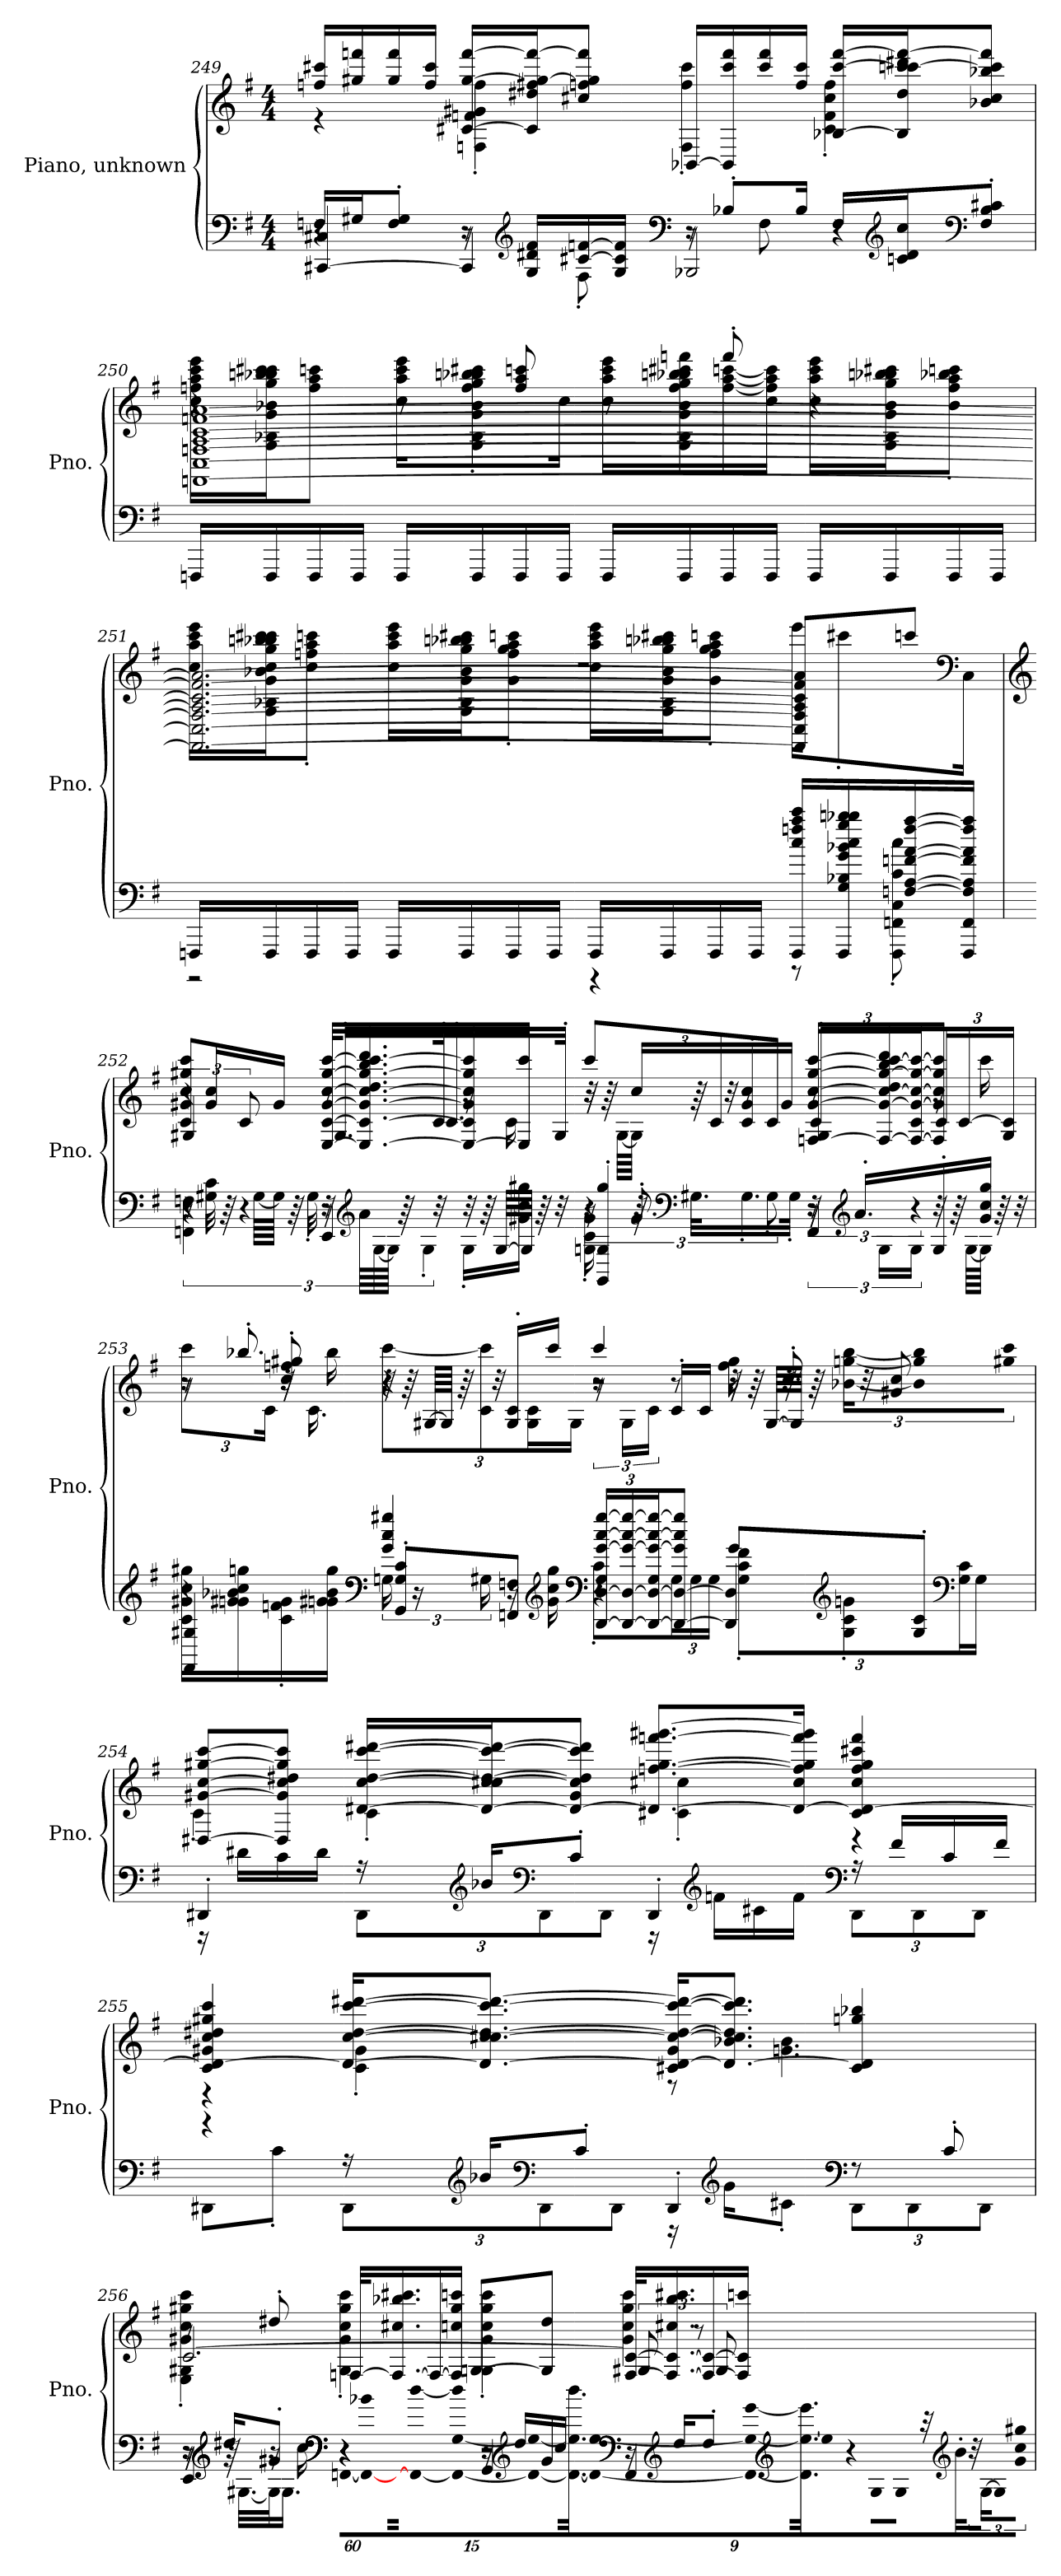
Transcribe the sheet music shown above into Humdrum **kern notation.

**kern	**kern
*part1	*part1
*staff2	*staff1
*I"Piano, unknown	*
*I'Pno.	*
!!LO:LB:g=z
*clefF4	*clefG2
*k[f#]	*k[f#]
*M4/4	*M4/4
=249	=249
*^	*^
*	*^	*	*
16Fn/LL	4r	[4CC#X/ 4C#X/	16ffn/ 16ccc#X/LL	4r
16G#X/J	.	.	16gg#X/ 16fffn/	.
8F/' 8G#/'J	.	.	16gg#/ 16fff/	.
.	.	.	16ff/ 16ccc#/JJ	.
16r	8r	4CC#/]	[16c#X/ [16gg#/ [16fff/LL	4Fn\' 4fn\' 4g#X\' 4ff\'
*clefG2	*	*	*	*
16G#/ 16d#X/ 16f#/LL	.	.	16c#/] 16dd#X/ 16ff#X/ 16gg#/_ 16fff/_J	.
[16c#X/ [16fn/	8F'\	.	8cc#X/ 8ffn/ 8gg#/] 8fff/]J	.
16G#/ 16c#/] 16f/]JJ	.	.	.	.
*clefF4	*	*	*	*
16r	8r	2BBB-X/	[16BB-X/LL	4F\' 4ff\' 4ccc#\'
8B-X'/L	.	.	16BB-/] 16ccc#/ 16fff/	.
.	8F\	.	16ccc#/ 16fff/	.
16B-/Jk	.	.	16ff/ 16ccc#/JJ	.
16F/LL	4r	.	[16B-X/ [16ccc#/ [16fff/LL	4c#\' 4f\' 4cc#\' 4ff\'
*clefG2	*	*	*	*
16cn/ 16d#/ 16cc/J	.	.	16B-/] 16dd#/ 16cccn/ 16ccc#/_ 16ddd#X/ 16fff/_J	.
*clefF4	*	*	*	*
8F/' 8B-/' 8c#X/'J	.	.	8b-X/ 8cc#/ 8bb-X/ 8ccc#/] 8fff/]J	.
*v	*v	*v	*	*
!!LO:LB:g=z
=250	=250	=250
*	*	*^
16FFFn/LL	4r	16cc\ 16ffn\ 16aa\ 16ccc\ 16eee\LL	[1FFn [1C [1Fn [1A [1c [1fn [1a
16FFF/	.	16G\ 16B-X\ 16g\ 16b-X\ 16gg\ 16bb-X\ 16bbn\ 16ccc\ 16ccc#X\J	.
16FFF/	.	8ff\ 8aa\ 8cccn\J	.
16FFF/JJ	.	.	.
16FFF/LL	8r	16cc\ 16aa\ 16ccc\ 16eee\KL	.
16FFF/	.	8G\' 8B-\' 8g\' 8b-\' 8ff\' 8gg\' 8bb-X\' 8bbn\' 8ccc#X\'	.
16FFF/	8ff/ 8aa/ 8cccn/	.	.
16FFF/JJ	.	16cc\Jk	.
16FFF/LL	8r	16cc\ 16aa\ 16ccc\ 16eee\LL	.
16FFF/	.	16G\ 16B-\ 16g\ 16b-\ 16ff\ 16gg\ 16bb-X\ 16bbn\ 16ccc#X\ 16fffn\	.
16FFF/	8fff'/	[16ff\ [16aa\ [16cccn\	.
16FFF/JJ	.	16cc\ 16ff\] 16aa\] 16ccc\]JJ	.
16FFF/LL	4r	16cc\ 16aa\ 16ccc\ 16eee\LL	.
16FFF/	.	16G\ 16B-\ 16g\ 16b-\ 16gg\ 16bb-X\ 16bbn\ 16ccc#X\J	.
16FFF/	.	8b-\' 8ff\' 8aa\' 8bb-X\' 8cccn\'J	.
16FFF/JJ	.	.	.
!!LO:LB:g=z	!!	!!
=251	=251	=251	=251
*^	*	*	*
16FFFn/LL	2r	1r	16cc\ 16aa\ 16ccc\ 16eee\LL	2.FF/_ 2.C/_ 2.F/_ 2.A/_ 2.c/_ 2.f/_ 2.a/_
16FFF/	.	.	16G\ 16B-X\ 16g\ 16b-X\ 16cc\ 16gg\ 16bb-X\ 16bbn\ 16ccc\ 16ccc#X\J	.
16FFF/	.	.	8cc\' 8ffn\' 8aa\' 8cccn\'J	.
16FFF/JJ	.	.	.	.
16FFF/LL	.	.	16cc\ 16aa\ 16ccc\ 16eee\LL	.
16FFF/	.	.	16G\ 16B-\ 16g\ 16b-\ 16gg\ 16bb-X\ 16bbn\ 16ccc#X\J	.
16FFF/	.	.	8g\' 8ff\' 8gg\' 8aa\' 8cccn\'J	.
16FFF/JJ	.	.	.	.
16FFF/LL	4r	.	16cc\ 16aa\ 16ccc\ 16eee\LL	.
16FFF/	.	.	16G\ 16B-\ 16g\ 16b-\ 16gg\ 16bb-X\ 16bbn\ 16ccc#X\J	.
16FFF/	.	.	8g\' 8ff\' 8gg\' 8aa\' 8cccn\'J	.
16FFF/JJ	.	.	.	.
16FFF/ 16cc/ 16ffn/ 16aa/ 16ccc/LL	8r	.	16eee\KL	8FF/] 8C/] 8F/] 8A/] 8c/] 8f/] 8a/]L
16FFF/ 16G/ 16B-X/ 16g/ 16b-X/ 16cc/ 16gg/ 16bb-X/ 16bbn/	.	.	8ccc#X'\	.
[16Fn/ [16A/ [16fn/ [16a/ [16ff/ [16aa/	8FFF\' 8FFn\' 8C\' 8c\' 8cc\'	.	.	8cccn/J
*	*	*clefF4	*	*
16FFF/ 16FF/ 16F/] 16A/] 16f/] 16a/] 16ff/] 16aa/]JJ	.	.	16C\Jk	.
*v	*v	*	*	*
!!LO:PB:g=z	!!	!!
=252	=252	=252	=252
*	*clefG2	*	*
*^	*	*	*
*	*^	*	*	*
*	*	*^	*	*	*
4r	8r	4r	6FFn\ 6Fn\	6G#X/	4r	8c/ 8g#X/ 8cc/ 8gg#X/ 8ccc/L
.	32G#X\ 32c\	.	.	.	.	16g#/ 16cc/L
.	64r	.	.	.	.	.
.	.	.	6r	12c/	.	.
.	[64G#\LLLL	.	.	.	.	.
.	64G#\JJJJ]	.	.	.	.	16g#/JJ
.	64r	.	.	.	.	.
.	32G#'\	.	.	.	.	.
4EE/	32r	8r	.	[32E/ [32c/ [32g#/ [32cc/ [32gg#/ [32ccc/KLL	8r	16.G#'/LL
*clefG2	*	*	*	*	*	*
.	64a\LLLL	.	.	16.E/_ 16.c/_ 16.g#/_ 16.cc/_ 16.dd/ 16.gg#/_ 16.bb/ 16.ccc/_ 16.ddd/	.	.
.	[64G#\	.	.	.	.	.
.	64G#\JJJJ]	.	.	.	.	.
.	64r	.	.	.	.	.
.	.	.	6G#'\	.	.	.
.	32r	.	.	.	.	32c'/K
.	16G#'\LL	32r	.	16E/_ 16c/] 16g#/] 16cc/] 16gg#/] 16ccc/]	16r	16.c'/
.	.	64r	.	.	.	.
.	.	[64G#/LLLL	.	.	.	.
.	16g#X\ 16cc\ 16gg#X\JJ	64G#/JJJJ]	.	16E/] 16ccc/JJ	16c\	.
.	.	64r	.	.	.	.
.	.	32r	.	.	.	32G#'/JJk
*	*	*	*	*Xbrackettup	*	*
16r	16G#\' 16c\' 16g#\'	4GG/' 4Gn/' 4gg#/'	6r	12ccc/L	32r	16r
.	.	.	.	.	64r	.
.	.	.	.	.	[64G#\LLLL	.
8.g#'/	64r	.	.	.	64G#\JJJJ]	16cc/LL
*clefF4	*	*	*	*	*	*
.	32.G#X\KLL	.	.	.	64r	.
.	.	.	.	12c'/	.	.
.	.	.	.	.	32r	.
.	16.G#'\	.	.	.	8r	16c/' 16g#/' 16cc/'
.	.	.	12G#'\	12c/J	.	.
.	.	.	.	.	.	16g#/JJ
.	32G#'\JJk	.	.	.	.	.
32r	24r	4FF/	12r	[24Fn/ 24G#/ [24g#/ [24cc/ [24gg#/ [24ccc/LL	8r	8c'/L
*clefG2	*	*	*	*	*	*
16.a'/LL	.	.	.	.	.	.
.	24G#\LL	.	.	24F/_ 24g#/_ 24cc/_ 24dd/ 24gg#/_ 24bb/ 24ccc/_ 24ddd/	.	.
.	24G#\JJ	.	6r	24F/_ 24c/ 24g#/_ 24cc/_ 24gg#/_ 24ccc/_J	.	.
16G#'/	32r	.	.	8F/] 8g#/] 8cc/] 8gg#/] 8ccc/]J	16r	24c/L
.	64r	.	.	.	.	.
.	.	.	.	.	.	[24c/
.	[64G#\LLLL	.	.	.	.	.
16g#/ 16cc/ 16gg#/JJ	64G#\JJJJ]	.	.	.	16ccc\	.
.	64r	.	.	.	.	.
.	.	.	.	.	.	24G#/ 24c/]JJ
.	32r	.	.	.	.	.
*	*	*v	*v	*	*	*
!!LO:LB:g=z
=253	=253	=253	=253	=253	=253
*	*	*	*	*	*^
4r	16c\ 16g#X\ 16cc\ 16gg#X\LL	4FF#/ 4G#X/	8r	12ccc\L	16r	8r
.	16gn\ 16g#X\ 16b-X\ 16cc\ 16ggn\	.	.	.	8.bb-X'/	.
.	.	.	.	24c\Jk	.	.
.	16c\' 16fn\' 16g#\'	.	8cc/' 8ffn/' 8gg#X/'	16r	.	32r
.	.	.	.	.	.	16.c\
.	16gn\ 16g#X\ 16b-\ 16gg\JJ	.	.	16bb-\	.	.
*clefF4	*	*	*	*	*	*
4g#/ 4cc/ 4gg#X/	24G#\	8GG/' 8Gn/' 8c/'L	4r	[12ccc\L	32r	4r
.	.	.	.	.	64r	.
.	24r	.	.	.	.	.
.	.	.	.	.	[64G#X/LLLL	.
.	.	.	.	.	64G#/JJJJ]	.
.	.	.	.	.	64r	.
.	24G#X\	.	.	12c\ 12ccc\]	.	.
.	.	.	.	.	32r	.
.	16r	8FFn/ 8Fn/J	.	.	16G#/' 16c/'LL	.
.	.	.	.	24G#\ 24c\L	.	.
*clefG2	*	*	*	*	*	*
.	16g#\ 16cc\ 16gg#\	.	.	.	16ccc/JJ	.
.	.	.	.	24G#\JJ	.	.
*clefF4	*	*	*	*	*	*
*	*	*Xbrackettup	*	*brackettup	*	*
4r	8c'\L	[24DD/ [24D/ 24G#/ [24g#/ [24cc/ [24gg#/LL	4ccc/	24r	8r	2r
.	.	24DD/_ 24D/_ 24g#/_ 24cc/_ 24gg#/_	.	24G#\LL	.	.
.	.	24DD/_ 24D/_ 24G#/ 24g#/_ 24cc/_ 24gg#/_J	.	24c\JJ	.	.
.	24G#\L	8DD/_ 8D/_ 8g#/] 8cc/] 8gg#/]J	.	8r	16c'/LL	.
.	24G#\	.	.	.	.	.
.	.	.	.	.	16c/JJ	.
.	24G#\JJ	.	.	.	.	.
8g#/L	12G#\' 12c\' 12f\'L	4DD/] 4D/]	16r	16ff\ 16gg#\	32r	.
.	.	.	.	.	64r	.
.	.	.	.	.	[64G#/LLLL	.
.	.	.	8.cc'/	48r	64G#/JJJJ]	.
.	.	.	.	.	64r	.
*clefG2	*	*	*	*	*	*
.	12G#\' 12c\' 12gn\'	.	.	[24b-X\ [24ggn\ [24bb-\LL	.	.
.	.	.	.	.	32r	.
8G#/' 8c/'J	.	.	.	16b-\] 16gg\] 16bb-\]	8g#X/ 8cc/	.
*clefF4	*	*	*	*	*	*
.	24G#\ 24c\L	.	.	.	.	.
.	.	.	.	16gg#X\ 16ccc\JJ	.	.
.	24G#\JJ	.	.	.	.	.
*	*v	*v	*	*	*	*
*	*	*	*v	*v	*v
!!LO:LB:g=z
=254	=254	=254	=254
4DD#X'/	16r	[8D#X/ [8g#X/ [8cc/ [8gg#X/ [8ccc/L	4c'\
.	16d#X\LL	.	.
.	16c\	8D#/] 8g#/] 8cc/] 8dd#X/ 8gg#/] 8ccc/]J	.
.	16d#\JJ	.	.
16r	12DD#\L	[16d#X/ [16cc/ [16dd#/ [16ccc/ [16ddd#X/LL	4c'\
*clefG2	*	*	*
16b-X/KL	.	16d#/_ 16cc/_ 16cc#X/ 16dd#/_ 16ccc/_ 16ddd#/_J	.
*clefF4	*	*	*
.	12DD#\	.	.
8c'/J	.	8d#/_ 8g#/ 8cc/] 8dd#/] 8ccc/] 8ddd#/]J	.
.	12DD#\J	.	.
4DD#'/	16r	8.d#/_ [8.ffn/ [8.gg#/ [8.fffn/ [8.ggg#X/L	4c#X\' 4cc#X\'
*clefG2	*	*	*
.	16fn\LL	.	.
.	16c#X\	.	.
.	16f\JJ	16d#/_ 16cc#/ 16ff/] 16gg#/] 16fff/] 16ggg#/]Jk	.
*clefF4	*	*	*
16r	12DD#\L	4c#/ 4d#/_ 4cc#/ 4ff/ 4gg#/ 4ccc#X/ 4fff/	4r
16f/LL	.	.	.
.	12DD#\	.	.
16c#/	.	.	.
.	12DD#\J	.	.
16f/JJ	.	.	.
!!LO:LB:g=z	!!
=255	=255	=255	=255
4r	8DD#X\L	4c/ 4d#/_ 4g#X/ 4cc/ 4dd#X/ 4gg#X/ 4ccc/	4r
.	8c'\J	.	.
16r	12DD#\L	16d#/_ [16cc/ [16dd#/ [16ccc/ [16ddd#X/KL	4c\' 4g#\'
*clefG2	*	*	*
16b-X/KL	.	8.d#/_ 8.cc/_ 8.cc#X/ 8.dd#/_ 8.ccc/_ 8.ddd#/_J	.
*clefF4	*	*	*
.	12DD#\	.	.
8c'/J	.	.	.
.	12DD#\J	.	.
4DD#'/	16r	16c#X/ 16d#/_ 16g#/ 16cc/_ 16dd#/_ 16ccc/_ 16ddd#/_KL	8r
*clefG2	*	*	*
.	16g\KL	8.d#/_ 8.b-X/ 8.cc/] 8.dd#/] 8.ccc/] 8.ddd#/]J	.
.	8c#X'\J	.	4.gn\ 4.b-\
*clefF4	*	*	*
8r	12DD#\L	4c#/ 4d#/] 4ggn/ 4bb-X/	.
.	12DD#\	.	.
8c#'/	.	.	.
.	12DD#\J	.	.
!!LO:LB:g=z
=256	=256	=256	=256
*^	*^	*	*^
4EE/	8r	16r	16r	[2.c/	4E\' 4G#X\' 4g#X\' 4cc\' 4gg#X\' 4ccc\'	8r
*clefG2	*	*	*	*	*	*
.	.	16dd#X/KL	64r	.	.	.
.	.	.	[32.G#X\LLL	.	.	.
.	16r	8g#X'/J	32G#\J]	.	.	8dd#X'/
.	.	.	16.G#\JJ	.	.	.
.	16cc\	.	.	.	.	.
*clefF4	*	*	*	*	*	*
!	!LO:N:vis=32	!	!	!	!	!
4r	[1920%53FFn\LLL	4r	4r	.	4G#\' 4g#\' 4cc\' 4gg#\' 4ccc\'	[32Fn/KLL
!	!LO:N:vis=32	!	!	!	!	!
.	1920%53FF\_ 1920%53b-X\	.	.	.	.	.
.	.	.	.	.	.	16.F/_ 16.cc#X/ 16.bb-X/ 16.ccc#X/
.	1920ryy	.	.	.	.	.
!	!LO:N:vis=32	!	!	!	!	!
.	1920%53FF\_ [1920%53dd#\	.	.	.	.	.
!	!LO:N:vis=32	!	!	!	!	!
.	1920%53FF\_ [1920%53G#\ 1920%53dd#\]	.	.	.	.	.
!	!LO:N:vis=64	!	!	!	!	!
.	640%9FF\_ 640%9G#\_K	.	.	.	.	.
.	36.FF\_ 36.G#\] 36.dd#\	.	.	.	.	16F/_
!	!LO:N:vis=64	!	!	!	!	!
.	640%9FF\_ [640%9G#\L	.	.	.	.	.
!	!LO:N:vis=64	!	!	!	!	!
.	640%9FF\_ 640%9G#\_ [640%9g#\J	.	.	.	.	.
.	.	.	.	.	.	16F/] 16ccn/ 16gg#/ 16cccn/JJ
.	36.FF\] 36.G#\_ 36.g#\]	.	.	.	.	.
!	!LO:N:vis=64	!	!	!	!	!
.	640%9G#\JJJk]	.	.	.	.	.
16r	.	4GG/	2r	.	4G#\' 4g#\' 4cc\' 4gg#\' 4ccc\'	[8Gn/L
*	*brackettup	*	*	*	*	*
.	12r	.	.	.	.	.
*clefG2	*	*	*	*	*	*
16dd#/LL	.	.	.	.	.	.
.	12G#\L	.	.	.	.	.
16g#/	.	.	.	.	.	8G/] 8dd#/J
.	12G#\J	.	.	.	.	.
16cc/JJ	.	.	.	.	.	.
*clefF4	*	*	*	*	*	*
16r	.	4FF/	.	[32F/ 32c/_KLL	4g#\ 4cc\ 4gg#\ 4ccc\	12G#X/
.	32r	.	.	.	.	.
*clefG2	*	*	*	*	*	*
.	.	.	.	16.F/_ 16.c/_ 16.cc#X/ 16.bb-/ 16.ccc#X/	.	.
.	32b-'\	.	.	.	.	.
16dd#/KL	.	.	.	.	.	.
.	48r	.	.	.	.	.
.	.	.	.	.	.	12r
.	[24G#\LL	.	.	.	.	.
8dd#'/J	.	.	.	16F/_ 16c/_	.	.
.	16G#\]	.	.	.	.	.
.	.	.	.	.	.	12G#/
.	.	.	.	16F/] 16c/] 16cccn/JJ	.	.
.	16g#\ 16cc\ 16gg#X\JJ	.	.	.	.	.
1920ryy	.	1920ryy	1920ryy	1920ryy	1920ryy	1920ryy
*v	*v	*v	*v	*	*	*
*	*v	*v	*v
=	=
*-	*-
